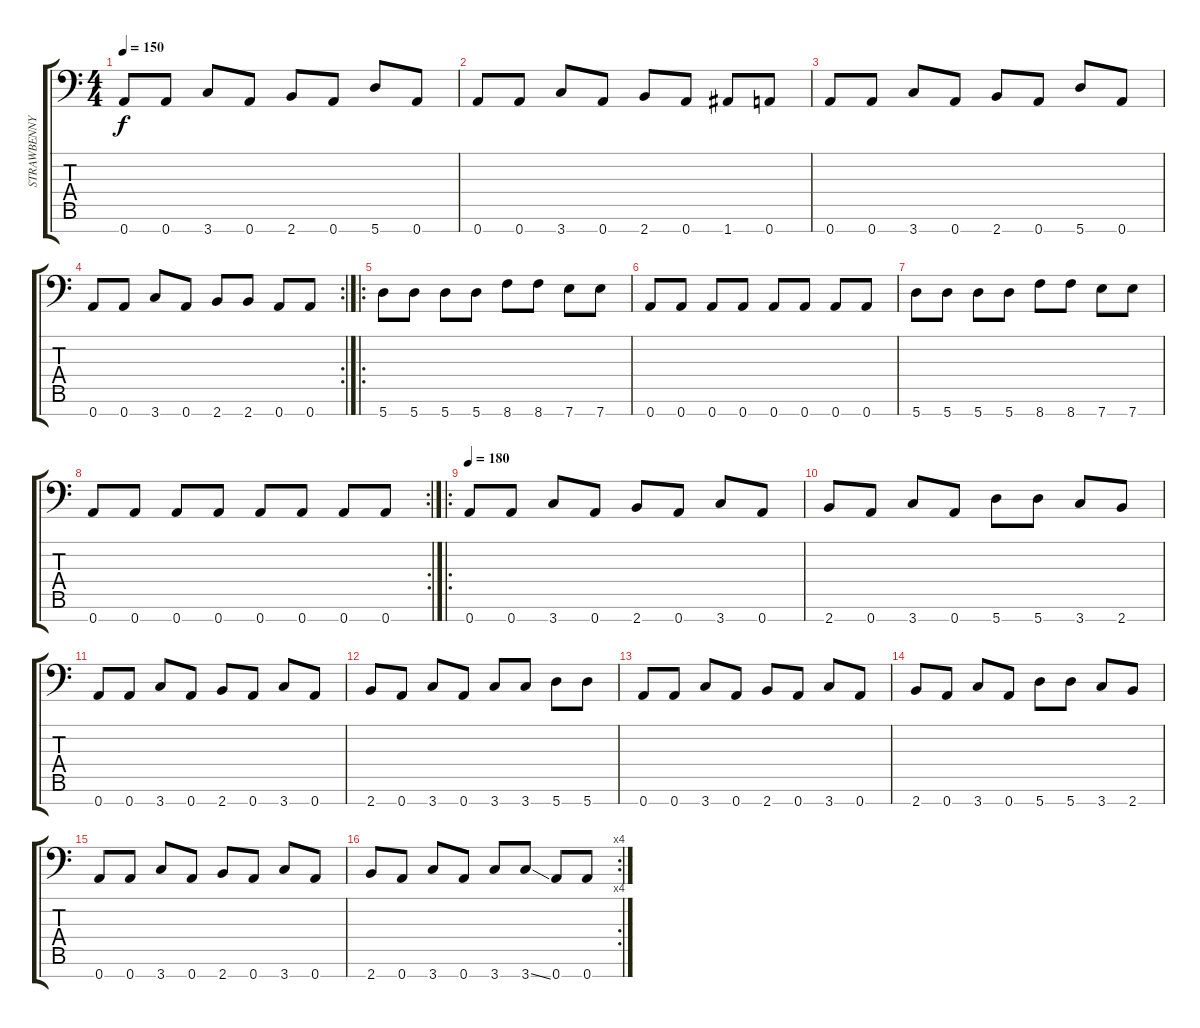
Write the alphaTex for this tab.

\track ("STRAWBENNY" "STRAWBENNY") {instrument slapbass1}
\staff {score tabs}
\tuning (D4 A3 F3 C3 G2 D2 A1) {hide}
\ts (4 4)
\tempo 150
\clef f4
\ks c
0.7.8{dy f} 0.7.8 3.7.8 0.7.8 2.7.8 0.7.8 5.7.8 0.7.8 |
0.7.8 0.7.8 3.7.8 0.7.8 2.7.8 0.7.8 1.7.8 0.7.8 |
0.7.8 0.7.8 3.7.8 0.7.8 2.7.8 0.7.8 5.7.8 0.7.8 |
\rc 2
0.7.8 0.7.8 3.7.8 0.7.8 2.7.8 2.7.8 0.7.8 0.7.8 |
\ro
5.7.8{instrument electricbasspick} 5.7.8 5.7.8 5.7.8 8.7.8 8.7.8 7.7.8 7.7.8 |
0.7.8 0.7.8 0.7.8 0.7.8 0.7.8 0.7.8 0.7.8 0.7.8 |
5.7.8 5.7.8 5.7.8 5.7.8 8.7.8 8.7.8 7.7.8 7.7.8 |
\rc 2
0.7.8 0.7.8 0.7.8 0.7.8 0.7.8 0.7.8 0.7.8 0.7.8 |
\ro
\tempo 180
0.7.8 0.7.8 3.7.8 0.7.8 2.7.8 0.7.8 3.7.8 0.7.8 |
2.7.8 0.7.8 3.7.8 0.7.8 5.7.8 5.7.8 3.7.8 2.7.8 |
0.7.8 0.7.8 3.7.8 0.7.8 2.7.8 0.7.8 3.7.8 0.7.8 |
2.7.8 0.7.8 3.7.8 0.7.8 3.7.8 3.7.8 5.7.8 5.7.8 |
0.7.8 0.7.8 3.7.8 0.7.8 2.7.8 0.7.8 3.7.8 0.7.8 |
2.7.8 0.7.8 3.7.8 0.7.8 5.7.8 5.7.8 3.7.8 2.7.8 |
0.7.8 0.7.8 3.7.8 0.7.8 2.7.8 0.7.8 3.7.8 0.7.8 |
\rc 4
2.7.8 0.7.8 3.7.8 0.7.8 3.7.8 3.7{ss}.8 0.7.8 0.7.8
